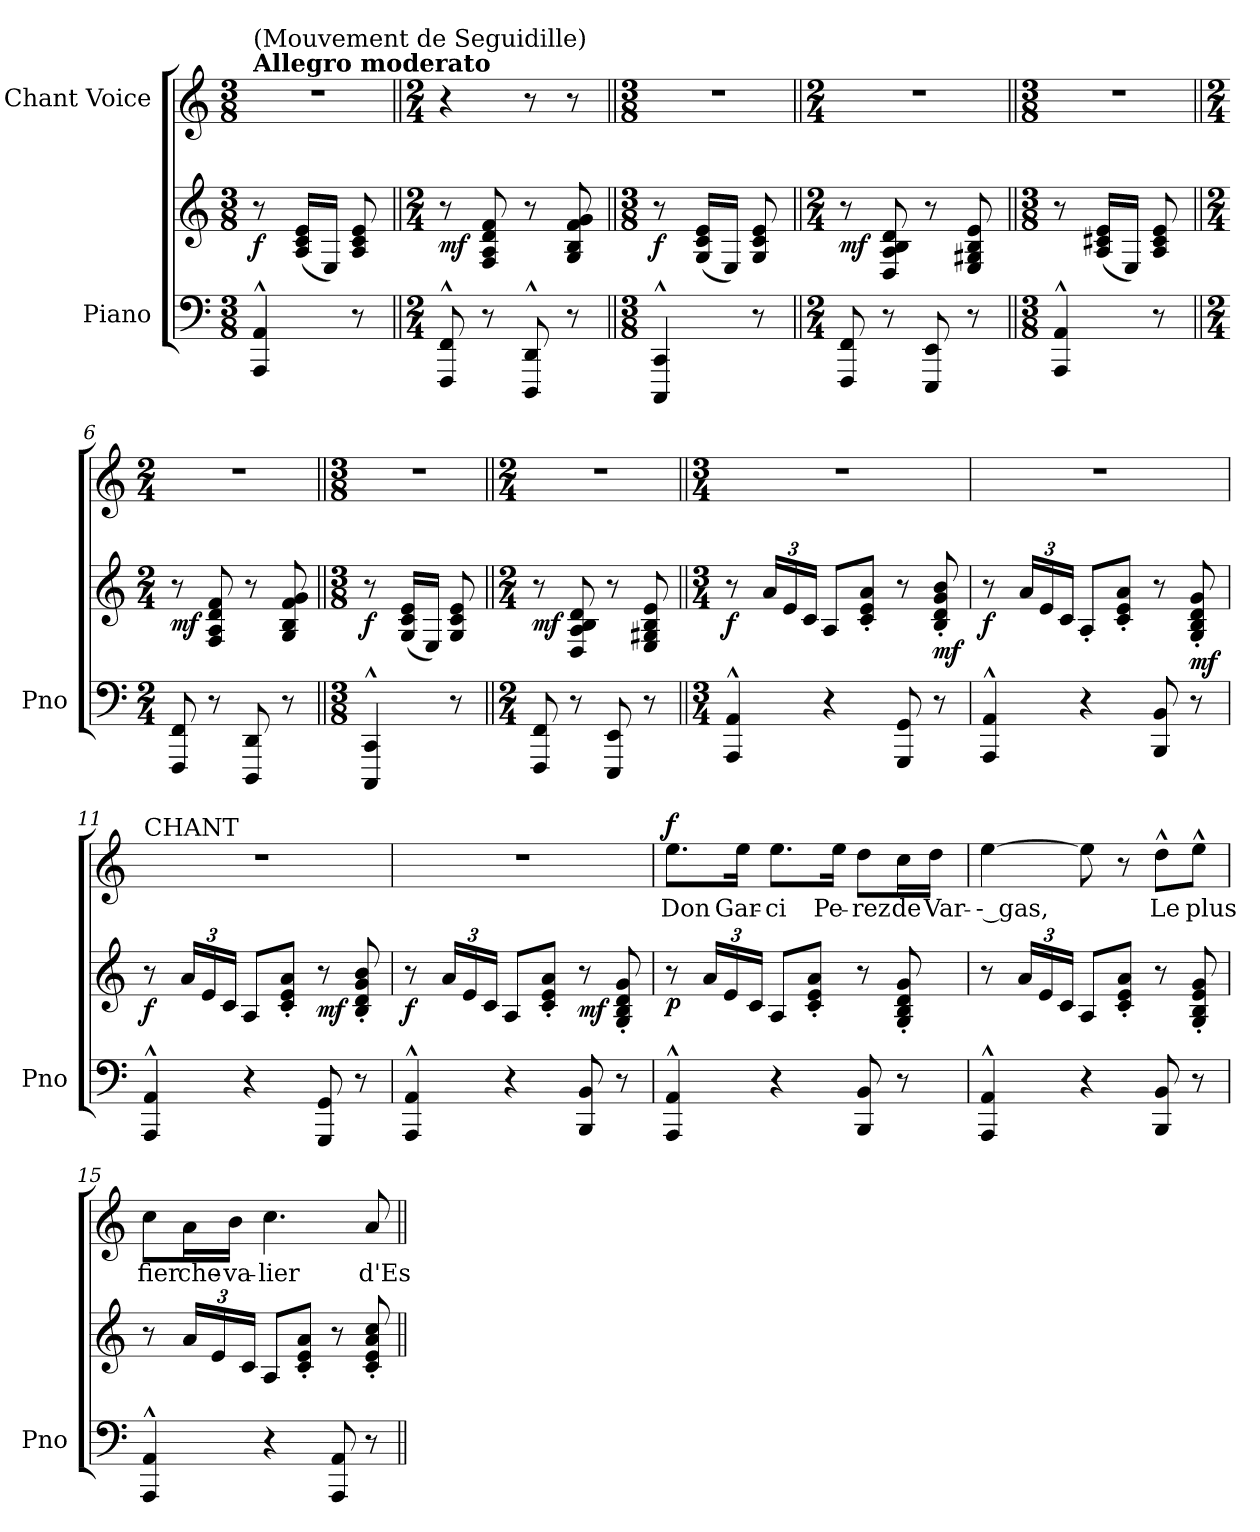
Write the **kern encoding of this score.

**kern	**kern	**dynam	**kern	**text	**dynam
*part2	*part2	*part2	*part1	*part1	*part1
*staff3	*staff2	*staff2/3	*staff1	*staff1	*staff1
*I"Piano	*	*	*I"Chant Voice	*	*
*I'Pno	*	*	*	*	*
*clefF4	*clefG2	*	*clefG2	*	*
*k[]	*k[]	*	*k[]	*	*
*M3/8	*M3/8	*	*M3/8	*	*
=1	=1	=1	=1	=1	=1
!	!	!	!LO:TX:a:B:t=Allegro moderato	!	!
!	!	!	!LO:TX:a:t=(Mouvement de Seguidille)	!	!
!	!	!LO:DY:b	!	!	!
4AAA/^^ 4AA/^^	8r	f	4.r	.	.
.	(16A/ 16c/ 16e/LL	.	.	.	.
.	16E/JJ)	.	.	.	.
8r	8A/ 8c/ 8e/	.	.	.	.
=2||	=2||	=2||	=2||	=2||	=2||
*M2/4	*M2/4	*	*M2/4	*	*
!	!	!LO:DY:b	!	!	!
8FFF/^^ 8FF/^^	8r	mf	4r	.	.
8r	8F/ 8A/ 8d/ 8f/	.	.	.	.
8DDD/^^ 8DD/^^	8r	.	8r	.	.
8r	8G/ 8B/ 8f/ 8g/	.	8r	.	.
=3||	=3||	=3||	=3||	=3||	=3||
*M3/8	*M3/8	*	*M3/8	*	*
!	!	!LO:DY:b	!	!	!
4CCC/^^ 4CC/^^	8r	f	4.r	.	.
.	(16G/ 16c/ 16e/LL	.	.	.	.
.	16E/JJ)	.	.	.	.
8r	8G/ 8c/ 8e/	.	.	.	.
=4||	=4||	=4||	=4||	=4||	=4||
*M2/4	*M2/4	*	*M2/4	*	*
!	!	!LO:DY:b	!	!	!
8FFF/ 8FF/	8r	mf	2r	.	.
8r	8D/ 8A/ 8B/ 8d/	.	.	.	.
8EEE/ 8EE/	8r	.	.	.	.
8r	8E/ 8G#X/ 8B/ 8e/	.	.	.	.
=5||	=5||	=5||	=5||	=5||	=5||
*M3/8	*M3/8	*	*M3/8	*	*
!	!	!LO:DY:b	!	!	!
!	!	!LO:DY:n=1:b	!	!	!
4AAA/^^ 4AA/^^	8r	other-dynamics f	4.r	.	.
.	(16A/ 16c#X/ 16e/LL	.	.	.	.
.	16E/JJ)	.	.	.	.
8r	8A/ 8c#/ 8e/	.	.	.	.
!!LO:LB:g=z
=6||	=6||	=6||	=6||	=6||	=6||
*M2/4	*M2/4	*	*M2/4	*	*
!	!	!LO:DY:b	!	!	!
8FFF/ 8FF/	8r	mf	2r	.	.
8r	8F/ 8A/ 8d/ 8f/	.	.	.	.
8DDD/ 8DD/	8r	.	.	.	.
8r	8G/ 8B/ 8f/ 8g/	.	.	.	.
=7||	=7||	=7||	=7||	=7||	=7||
*M3/8	*M3/8	*	*M3/8	*	*
!	!	!LO:DY:b	!	!	!
4CCC/^^ 4CC/^^	8r	f	4.r	.	.
.	(16G/ 16c/ 16e/LL	.	.	.	.
.	16E/JJ)	.	.	.	.
8r	8G/ 8c/ 8e/	.	.	.	.
=8||	=8||	=8||	=8||	=8||	=8||
*M2/4	*M2/4	*	*M2/4	*	*
!	!	!LO:DY:b	!	!	!
8FFF/ 8FF/	8r	mf	2r	.	.
8r	8D/ 8A/ 8B/ 8d/	.	.	.	.
8EEE/ 8EE/	8r	.	.	.	.
8r	8E/ 8G#X/ 8B/ 8e/	.	.	.	.
=9||	=9||	=9||	=9||	=9||	=9||
*M3/4	*M3/4	*	*M3/4	*	*
!	!	!LO:DY:b	!	!	!
4AAA/^^ 4AA/^^	8r	f	2.r	.	.
*	*Xbrackettup	*	*	*	*
.	24a/LL	.	.	.	.
.	24e/	.	.	.	.
.	24c/JJ	.	.	.	.
4r	8A/L	.	.	.	.
.	8c/' 8e/' 8a/'J	.	.	.	.
8GGG/ 8GG/	8r	.	.	.	.
!	!	!LO:DY:b	!	!	!
8r	8B/' 8d/' 8g/' 8b/'	mf	.	.	.
=10	=10	=10	=10	=10	=10
!	!	!LO:DY:b	!	!	!
4AAA/^^ 4AA/^^	8r	f	2.r	.	.
.	24a/LL	.	.	.	.
.	24e/	.	.	.	.
.	24c/JJ	.	.	.	.
4r	8A'/L	.	.	.	.
.	8c/' 8e/' 8a/'J	.	.	.	.
8BBB/ 8BB/	8r	.	.	.	.
!	!	!LO:DY:b	!	!	!
8r	8G/' 8B/' 8d/' 8g/'	mf	.	.	.
!!LO:LB:g=z
=11	=11	=11	=11	=11	=11
!	!	!	!LO:TX:a:t=CHANT	!	!
!	!	!LO:DY:b	!	!	!
4AAA/^^ 4AA/^^	8r	f	2.r	.	.
.	24a/LL	.	.	.	.
.	24e/	.	.	.	.
.	24c/JJ	.	.	.	.
4r	8A/L	.	.	.	.
.	8c/' 8e/' 8a/'J	.	.	.	.
!	!	!LO:DY:b	!	!	!
8GGG/ 8GG/	8r	mf	.	.	.
8r	8B/' 8d/' 8g/' 8b/'	.	.	.	.
=12	=12	=12	=12	=12	=12
!	!	!LO:DY:b	!	!	!
4AAA/^^ 4AA/^^	8r	f	2.r	.	.
.	24a/LL	.	.	.	.
.	24e/	.	.	.	.
.	24c/JJ	.	.	.	.
4r	8A/L	.	.	.	.
.	8c/' 8e/' 8a/'J	.	.	.	.
!	!	!LO:DY:b	!	!	!
8BBB/ 8BB/	8r	mf	.	.	.
8r	8G/' 8B/' 8d/' 8g/'	.	.	.	.
=13	=13	=13	=13	=13	=13
!	!	!LO:DY:b	!	!LO:LY:b	!LO:DY:a
4AAA/^^ 4AA/^^	8r	p	8.ee\L	Don	f
.	24a/LL	.	.	.	.
.	24e/	.	.	.	.
!	!	!	!	!LO:LY:b	!
.	.	.	16ee\Jk	Gar-	.
.	24c/JJ	.	.	.	.
!	!	!	!	!LO:LY:b	!
4r	8A/L	.	8.ee\L	-ci	.
.	8c/' 8e/' 8a/'J	.	.	.	.
!	!	!	!	!LO:LY:b	!
.	.	.	16ee\Jk	Pe-	.
!	!	!	!	!LO:LY:b	!
8BBB/ 8BB/	8r	.	8dd\L	-rez	.
!	!	!	!	!LO:LY:b	!
8r	8G/' 8B/' 8d/' 8g/'	.	16cc\L	de	.
!	!	!	!	!LO:LY:b	!
.	.	.	16dd\JJ	Var-	.
!!LO:LB:g=z
=14	=14	=14	=14	=14	=14
!	!	!	!	!LO:LY:b	!
4AAA/^^ 4AA/^^	8r	.	[4ee\	-- gas,	.
.	24a/LL	.	.	.	.
.	24e/	.	.	.	.
.	24c/JJ	.	.	.	.
4r	8A/L	.	8ee\]	.	.
.	8c/' 8e/' 8a/'J	.	8r	.	.
!	!	!	!	!LO:LY:b	!
8BBB/ 8BB/	8r	.	8dd^^\L	Le	.
!	!	!	!	!LO:LY:b	!
8r	8G/' 8B/' 8e/' 8g/'	.	8ee^^\J	plus	.
=15	=15	=15	=15	=15	=15
!	!	!	!	!LO:LY:b	!
4AAA/^^ 4AA/^^	8r	.	8cc\L	fier	.
!	!	!	!	!LO:LY:b	!
.	24a/LL	.	16a\L	che-	.
.	24e/	.	.	.	.
!	!	!	!	!LO:LY:b	!
.	.	.	16b\JJ	-va-	.
.	24c/JJ	.	.	.	.
!	!	!	!	!LO:LY:b	!
4r	8A/L	.	4.cc\	-lier	.
.	8c/' 8e/' 8a/'J	.	.	.	.
8AAA/ 8AA/	8r	.	.	.	.
!	!	!	!	!LO:LY:b	!
8r	8c/' 8e/' 8a/' 8cc/'	.	8a/	d'Es-	.
=||	=||	=||	=||	=||	=||
*-	*-	*-	*-	*-	*-
